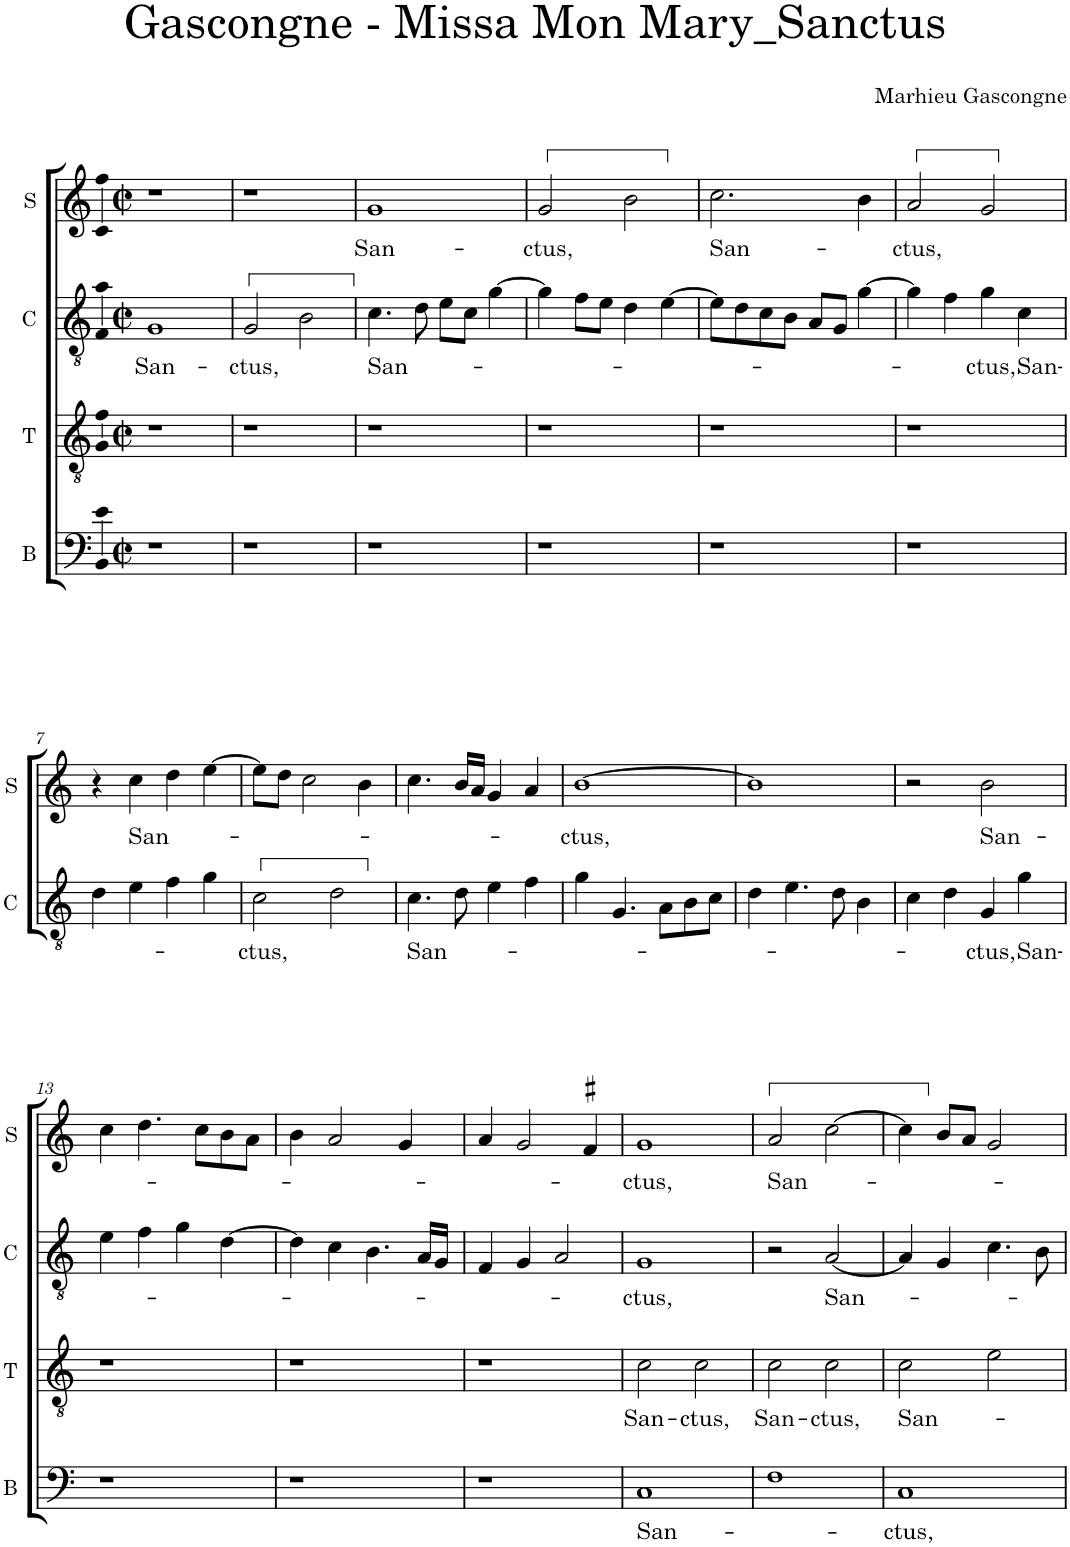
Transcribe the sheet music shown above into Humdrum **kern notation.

**kern	**text	**kern	**text	**kern	**text	**kern	**text
*part4	*part4	*part3	*part3	*part2	*part2	*part1	*part1
*staff4	*staff4	*staff3	*staff3	*staff2	*staff2	*staff1	*staff1
*I"B	*	*I"T	*	*I"C	*	*I"S	*
*I'B	*	*I'T	*	*I'C	*	*I'S	*
*clefF4	*	*clefGv2	*	*clefGv2	*	*clefG2	*
*	*	*	*	*Trd4c7	*	*	*
*k[]	*	*k[]	*	*k[]	*	*k[]	*
*M2/2	*	*M2/2	*	*M2/2	*	*M2/2	*
*met(c|)	*	*met(c|)	*	*met(c|)	*	*met(c|)	*
=1	=1	=1	=1	=1	=1	=1	=1
!	!	!	!	!	!LO:LY:b	!	!
1r	.	1r	.	1G	San-	1r	.
=2	=2	=2	=2	=2	=2	=2	=2
!	!	!	!	!	!LO:LY:b	!	!
1r	.	1r	.	2G/	-ctus,	1r	.
.	.	.	.	2B\	.	.	.
=3	=3	=3	=3	=3	=3	=3	=3
!	!	!	!	!	!LO:LY:b	!	!LO:LY:b
1r	.	1r	.	4.c\	San-	1g	San-
.	.	.	.	8d\	.	.	.
.	.	.	.	8e\L	.	.	.
.	.	.	.	8c\J	.	.	.
.	.	.	.	[4g\	.	.	.
=4	=4	=4	=4	=4	=4	=4	=4
!	!	!	!	!	!	!	!LO:LY:b
1r	.	1r	.	4g\]	.	2g/	-ctus,
.	.	.	.	8f\L	.	.	.
.	.	.	.	8e\J	.	.	.
.	.	.	.	4d\	.	2b\	.
.	.	.	.	[4e\	.	.	.
=5	=5	=5	=5	=5	=5	=5	=5
!	!	!	!	!	!	!	!LO:LY:b
1r	.	1r	.	8e\L]	.	2.cc\	San-
.	.	.	.	8d\	.	.	.
.	.	.	.	8c\	.	.	.
.	.	.	.	8B\J	.	.	.
.	.	.	.	8A/L	.	.	.
.	.	.	.	8G/J	.	.	.
.	.	.	.	[4g\	.	4b\	.
=6	=6	=6	=6	=6	=6	=6	=6
!	!	!	!	!	!	!	!LO:LY:b
1r	.	1r	.	4g\]	.	2a/	-ctus,
.	.	.	.	4f\	.	.	.
!	!	!	!	!	!LO:LY:b	!	!
.	.	.	.	4g\	-ctus,	2g/	.
!	!	!	!	!	!LO:LY:b	!	!
.	.	.	.	4c\	San-	.	.
!!LO:LB:g=z
=7	=7	=7	=7	=7	=7	=7	=7
1r	.	1r	.	4d\	.	4r	.
!	!	!	!	!	!	!	!LO:LY:b
.	.	.	.	4e\	.	4cc\	San-
.	.	.	.	4f\	.	4dd\	.
.	.	.	.	4g\	.	[4ee\	.
=8	=8	=8	=8	=8	=8	=8	=8
!	!	!	!	!	!LO:LY:b	!	!
1r	.	1r	.	2c\	-ctus,	8ee\L]	.
.	.	.	.	.	.	8dd\J	.
.	.	.	.	.	.	2cc\	.
.	.	.	.	2d\	.	.	.
.	.	.	.	.	.	4b\	.
=9	=9	=9	=9	=9	=9	=9	=9
!	!	!	!	!	!LO:LY:b	!	!
1r	.	1r	.	4.c\	San-	4.cc\	.
.	.	.	.	8d\	.	16b/LL	.
.	.	.	.	.	.	16a/JJ	.
.	.	.	.	4e\	.	4g/	.
.	.	.	.	4f\	.	4a/	.
=10	=10	=10	=10	=10	=10	=10	=10
!	!	!	!	!	!	!	!LO:LY:b
1r	.	1r	.	4g\	.	[1b	-ctus,
.	.	.	.	4.G/	.	.	.
.	.	.	.	8A\L	.	.	.
.	.	.	.	8B\	.	.	.
.	.	.	.	8c\J	.	.	.
=11	=11	=11	=11	=11	=11	=11	=11
1r	.	1r	.	4d\	.	1b]	.
.	.	.	.	4.e\	.	.	.
.	.	.	.	8d\	.	.	.
.	.	.	.	4B\	.	.	.
=12	=12	=12	=12	=12	=12	=12	=12
1r	.	1r	.	4c\	.	2r	.
.	.	.	.	4d\	.	.	.
!	!	!	!	!	!LO:LY:b	!	!LO:LY:b
.	.	.	.	4G/	-ctus,	2b\	San-
!	!	!	!	!	!LO:LY:b	!	!
.	.	.	.	4g\	San-	.	.
!!LO:LB:g=z
=13	=13	=13	=13	=13	=13	=13	=13
1r	.	1r	.	4e\	.	4cc\	.
.	.	.	.	4f\	.	4.dd\	.
.	.	.	.	4g\	.	.	.
.	.	.	.	.	.	8cc\L	.
.	.	.	.	[4d\	.	8b\	.
.	.	.	.	.	.	8a\J	.
=14	=14	=14	=14	=14	=14	=14	=14
1r	.	1r	.	4d\]	.	4b\	.
.	.	.	.	4c\	.	2a/	.
.	.	.	.	4.B\	.	.	.
.	.	.	.	.	.	4g/	.
.	.	.	.	16A/LL	.	.	.
.	.	.	.	16G/JJ	.	.	.
=15	=15	=15	=15	=15	=15	=15	=15
1r	.	1r	.	4F/	.	4a/	.
.	.	.	.	4G/	.	2g/	.
.	.	.	.	2A/	.	.	.
.	.	.	.	.	.	4f#X/	.
=16	=16	=16	=16	=16	=16	=16	=16
!	!LO:LY:b	!	!LO:LY:b	!	!LO:LY:b	!	!LO:LY:b
1C	San-	2c\	San-	1G	-ctus,	1g	-ctus,
!	!	!	!LO:LY:b	!	!	!	!
.	.	2c\	-ctus,	.	.	.	.
=17	=17	=17	=17	=17	=17	=17	=17
!	!	!	!LO:LY:b	!	!	!	!LO:LY:b
1F	.	2c\	San-	2r	.	2a/	San-
!	!	!	!LO:LY:b	!	!LO:LY:b	!	!
.	.	2c\	-ctus,	[2A/	San-	[2cc\	.
=18	=18	=18	=18	=18	=18	=18	=18
!	!LO:LY:b	!	!LO:LY:b	!	!	!	!
1C	-ctus,	2c\	San-	4A/]	.	4cc\]	.
.	.	.	.	4G/	.	8b/L	.
.	.	.	.	.	.	8a/J	.
.	.	2e\	.	4.c\	.	2g/	.
.	.	.	.	8B\	.	.	.
=	=	=	=	=	=	=	=
*-	*-	*-	*-	*-	*-	*-	*-
